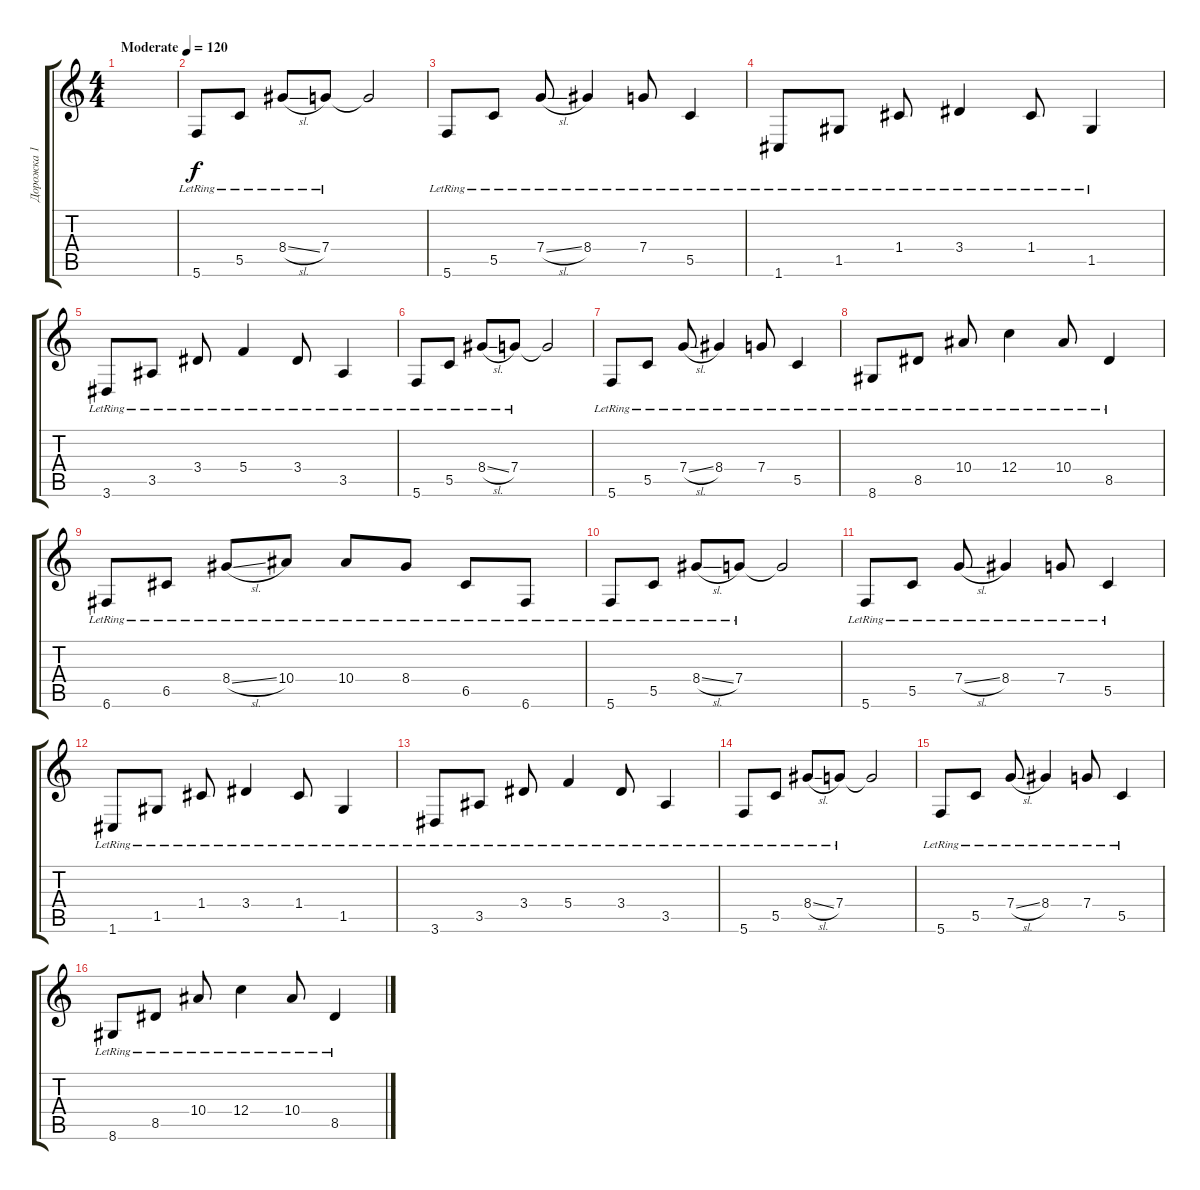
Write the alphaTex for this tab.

\track ("Дорожка 1" "Дорожка 1") {instrument acousticguitarsteel}
\staff {score tabs}
\tuning (D4 A3 F3 C3 G2 C2) {hide}
\ts (4 4)
\tempo (120 "Moderate")
\clef g2
\ks c
|
5.6{lr}.8 5.5{lr}.8 8.4{sl lr}.8 7.4{lr}.8 7.4{t}.2 |
5.6{lr}.8 5.5{lr}.8 7.4{sl lr}.8 8.4{lr}.4 7.4{lr}.8 5.5{lr}.4 |
1.6{lr}.8 1.5{lr}.8 1.4{lr}.8 3.4{lr}.4 1.4{lr}.8 1.5{lr}.4 |
3.6{lr}.8 3.5{lr}.8 3.4{lr}.8 5.4{lr}.4 3.4{lr}.8 3.5{lr}.4 |
5.6{lr}.8 5.5{lr}.8 8.4{sl lr}.8 7.4{lr}.8 7.4{t}.2 |
5.6{lr}.8 5.5{lr}.8 7.4{sl lr}.8 8.4{lr}.4 7.4{lr}.8 5.5{lr}.4 |
8.6{lr}.8 8.5{lr}.8 10.4{lr}.8 12.4{lr}.4 10.4{lr}.8 8.5{lr}.4 |
6.6{lr}.8 6.5{lr}.8 8.4{sl lr}.8 10.4{lr}.8 10.4{lr}.8 8.4{lr}.8 6.5{lr}.8 6.6{lr}.8 |
5.6{lr}.8 5.5{lr}.8 8.4{sl lr}.8 7.4{lr}.8 7.4{t}.2 |
5.6{lr}.8 5.5{lr}.8 7.4{sl lr}.8 8.4{lr}.4 7.4{lr}.8 5.5{lr}.4 |
1.6{lr}.8 1.5{lr}.8 1.4{lr}.8 3.4{lr}.4 1.4{lr}.8 1.5{lr}.4 |
3.6{lr}.8 3.5{lr}.8 3.4{lr}.8 5.4{lr}.4 3.4{lr}.8 3.5{lr}.4 |
5.6{lr}.8 5.5{lr}.8 8.4{sl lr}.8 7.4{lr}.8 7.4{t}.2 |
5.6{lr}.8 5.5{lr}.8 7.4{sl lr}.8 8.4{lr}.4 7.4{lr}.8 5.5{lr}.4 |
8.6{lr}.8 8.5{lr}.8 10.4{lr}.8 12.4{lr}.4 10.4{lr}.8 8.5{lr}.4
